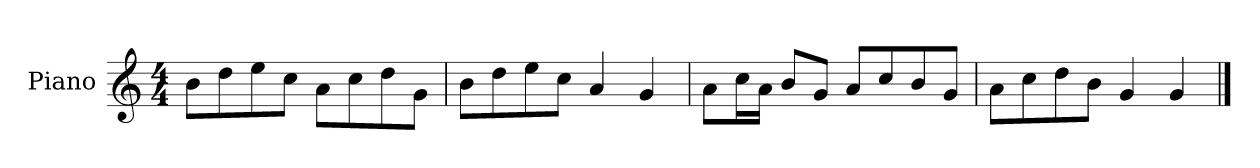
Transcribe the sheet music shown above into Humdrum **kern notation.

**kern
*part1
*staff1
*I"Piano
*I'P-no
*clefG2
*k[]
*M4/4
*MM90
=1
8b\L
8dd\
8ee\
8cc\J
8a\L
8cc\
8dd\
8g\J
=2
8b\L
8dd\
8ee\
8cc\J
4a/
4g/
=3
8a\L
16cc\L
16a\JJ
8b/L
8g/J
8a/L
8cc/
8b/
8g/J
=4
8a\L
8cc\
8dd\
8b\J
4g/
4g/
==
*-
